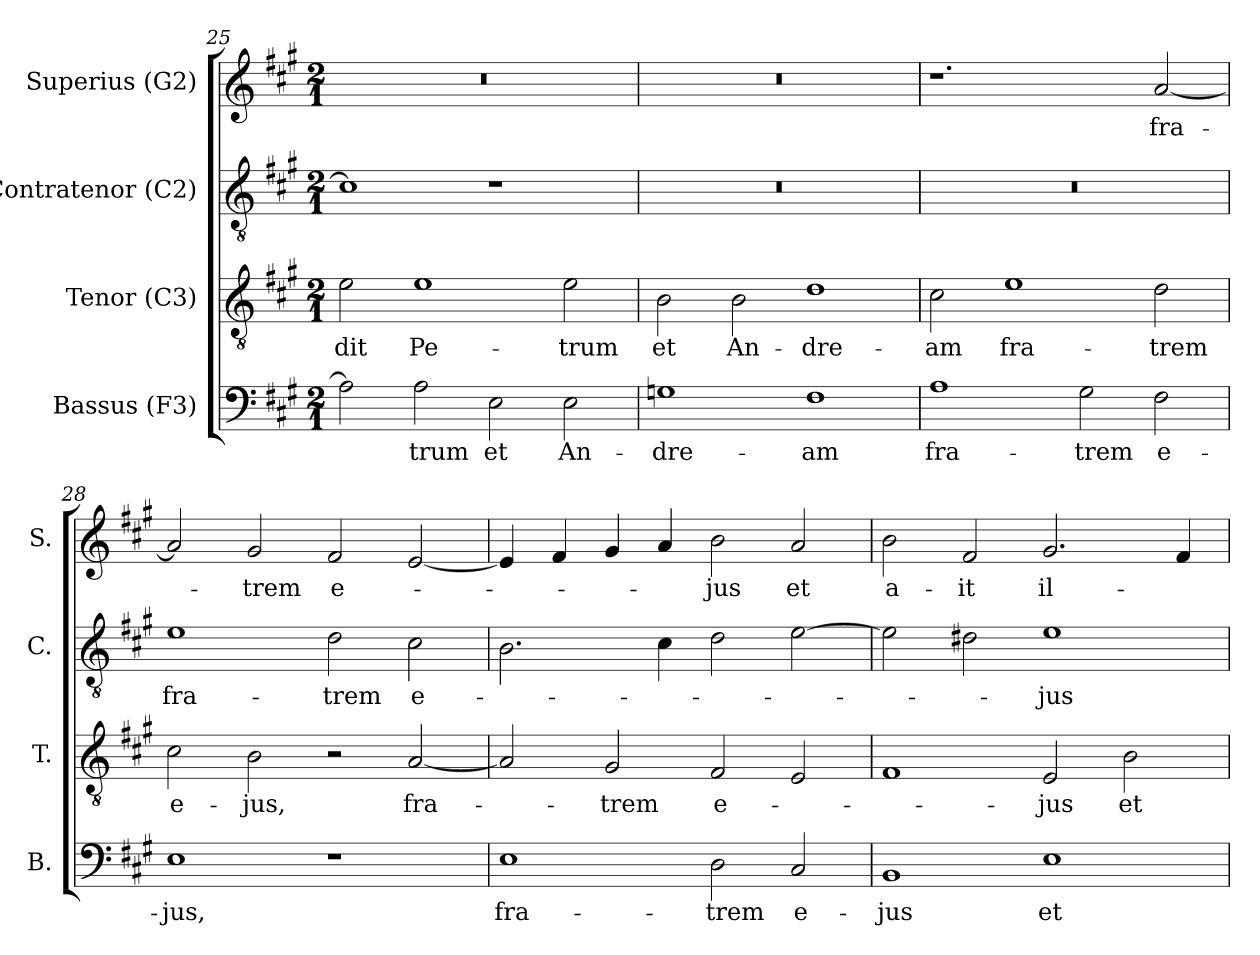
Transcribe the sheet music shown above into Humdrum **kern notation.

**kern	**text	**kern	**text	**kern	**text	**kern	**text
*part4	*part4	*part3	*part3	*part2	*part2	*part1	*part1
*staff4	*staff4	*staff3	*staff3	*staff2	*staff2	*staff1	*staff1
*I"Bassus (F3)	*	*I"Tenor (C3)	*	*I"Contratenor (C2)	*	*I"Superius (G2)	*
*I'B.	*	*I'T.	*	*I'C.	*	*I'S.	*
!!LO:LB:g=z
*clefF4	*	*clefGv2	*	*clefGv2	*	*clefG2	*
*	*	*ITrd7c12	*	*ITrd7c12	*	*	*
*k[f#c#g#]	*	*k[f#c#g#]	*	*k[f#c#g#]	*	*k[f#c#g#]	*
*A:	*	*A:	*	*A:	*	*A:	*
*M2/1	*	*M2/1	*	*M2/1	*	*M2/1	*
=25	=25	=25	=25	=25	=25	=25	=25
!	!	!	!LO:LY:b:color=#000000	!	!	!LO:N:vis=1	!
2Ai\]	.	2Ei\	-dit	1C#i]	.	0r	.
!	!LO:LY:b:color=#000000	!	!	!	!	!	!
!	!	!	!LO:LY:b:color=#000000	!	!	!	!
2Ai\	-trum	1Ei	Pe-	.	.	.	.
!	!LO:LY:b:color=#000000	!	!	!	!	!	!
2Ei\	et	.	.	1r	.	.	.
!	!LO:LY:b:color=#000000	!	!	!	!	!	!
!	!	!	!LO:LY:b:color=#000000	!	!	!	!
2Ei\	An-	2Ei\	-trum	.	.	.	.
=26	=26	=26	=26	=26	=26	=26	=26
!	!LO:LY:b:color=#000000	!	!	!	!	!	!
!	!	!	!LO:LY:b:color=#000000	!LO:N:vis=1	!	!LO:N:vis=1	!
1Gni	-dre-	2BBi\	et	0r	.	0r	.
!	!	!	!LO:LY:b:color=#000000	!	!	!	!
.	.	2BBi\	An-	.	.	.	.
!	!LO:LY:b:color=#000000	!	!	!	!	!	!
!	!	!	!LO:LY:b:color=#000000	!	!	!	!
1F#i	-am	1Di	-dre-	.	.	.	.
=27	=27	=27	=27	=27	=27	=27	=27
!	!LO:LY:b:color=#000000	!	!	!	!	!	!
!	!	!	!LO:LY:b:color=#000000	!LO:N:vis=1	!	!	!
1Ai	fra-	2C#i\	-am	0r	.	1.r	.
!	!	!	!LO:LY:b:color=#000000	!	!	!	!
.	.	1Ei	fra-	.	.	.	.
!	!LO:LY:b:color=#000000	!	!	!	!	!	!
2G#i\	-trem	.	.	.	.	.	.
!	!LO:LY:b:color=#000000	!	!	!	!	!	!
!	!	!	!LO:LY:b:color=#000000	!	!	!	!
!	!	!	!	!	!	!	!LO:LY:b:color=#000000
2F#i\	e-	2Di\	-trem	.	.	[2ai/	fra-
=28	=28	=28	=28	=28	=28	=28	=28
!	!LO:LY:b:color=#000000	!	!	!	!	!	!
!	!	!	!LO:LY:b:color=#000000	!	!	!	!
!	!	!	!	!	!LO:LY:b:color=#000000	!	!
1Ei	-jus,	2C#i\	e-	1Ei	fra-	2ai/]	.
!	!	!	!LO:LY:b:color=#000000	!	!	!	!
!	!	!	!	!	!	!	!LO:LY:b:color=#000000
.	.	2BBi\	-jus,	.	.	2g#i/	-trem
!	!	!	!	!	!LO:LY:b:color=#000000	!	!
!	!	!	!	!	!	!	!LO:LY:b:color=#000000
1r	.	2r	.	2Di\	-trem	2f#i/	e-
!	!	!	!LO:LY:b:color=#000000	!	!	!	!
!	!	!	!	!	!LO:LY:b:color=#000000	!	!
.	.	[2AAi/	fra-	2C#i\	e-	[2ei/	.
=29	=29	=29	=29	=29	=29	=29	=29
!	!LO:LY:b:color=#000000	!	!	!	!	!	!
1Ei	fra-	2AAi/]	.	2.BBi\	.	4ei/]	.
.	.	.	.	.	.	4f#i/	.
!	!	!	!LO:LY:b:color=#000000	!	!	!	!
.	.	2GG#i/	-trem	.	.	4g#i/	.
.	.	.	.	4C#i\	.	4ai/	.
!	!LO:LY:b:color=#000000	!	!	!	!	!	!
!	!	!	!LO:LY:b:color=#000000	!	!	!	!
!	!	!	!	!	!	!	!LO:LY:b:color=#000000
2Di\	-trem	2FF#i/	e-	2Di\	.	2bi\	-jus
!	!LO:LY:b:color=#000000	!	!	!	!	!	!
!	!	!	!	!	!	!	!LO:LY:b:color=#000000
2C#i/	e-	2EEi/	.	[2Ei\	.	2ai/	et
!!LO:LB:g=z
=30	=30	=30	=30	=30	=30	=30	=30
!	!LO:LY:b:color=#000000	!	!	!	!	!	!
!	!	!	!	!	!	!	!LO:LY:b:color=#000000
1BBi	-jus	1FF#i	.	2Ei\]	.	2bi\	a-
!	!	!	!	!	!	!	!LO:LY:b:color=#000000
.	.	.	.	2D#i\	.	2f#i/	-it
!	!LO:LY:b:color=#000000	!	!	!	!	!	!
!	!	!	!LO:LY:b:color=#000000	!	!	!	!
!	!	!	!	!	!LO:LY:b:color=#000000	!	!
!	!	!	!	!	!	!	!LO:LY:b:color=#000000
1Ei	et	2EEi/	-jus	1Ei	-jus	2.g#i/	il-
!	!	!	!LO:LY:b:color=#000000	!	!	!	!
.	.	2BBi\	et	.	.	.	.
.	.	.	.	.	.	4f#i/	.
=	=	=	=	=	=	=	=
*-	*-	*-	*-	*-	*-	*-	*-
